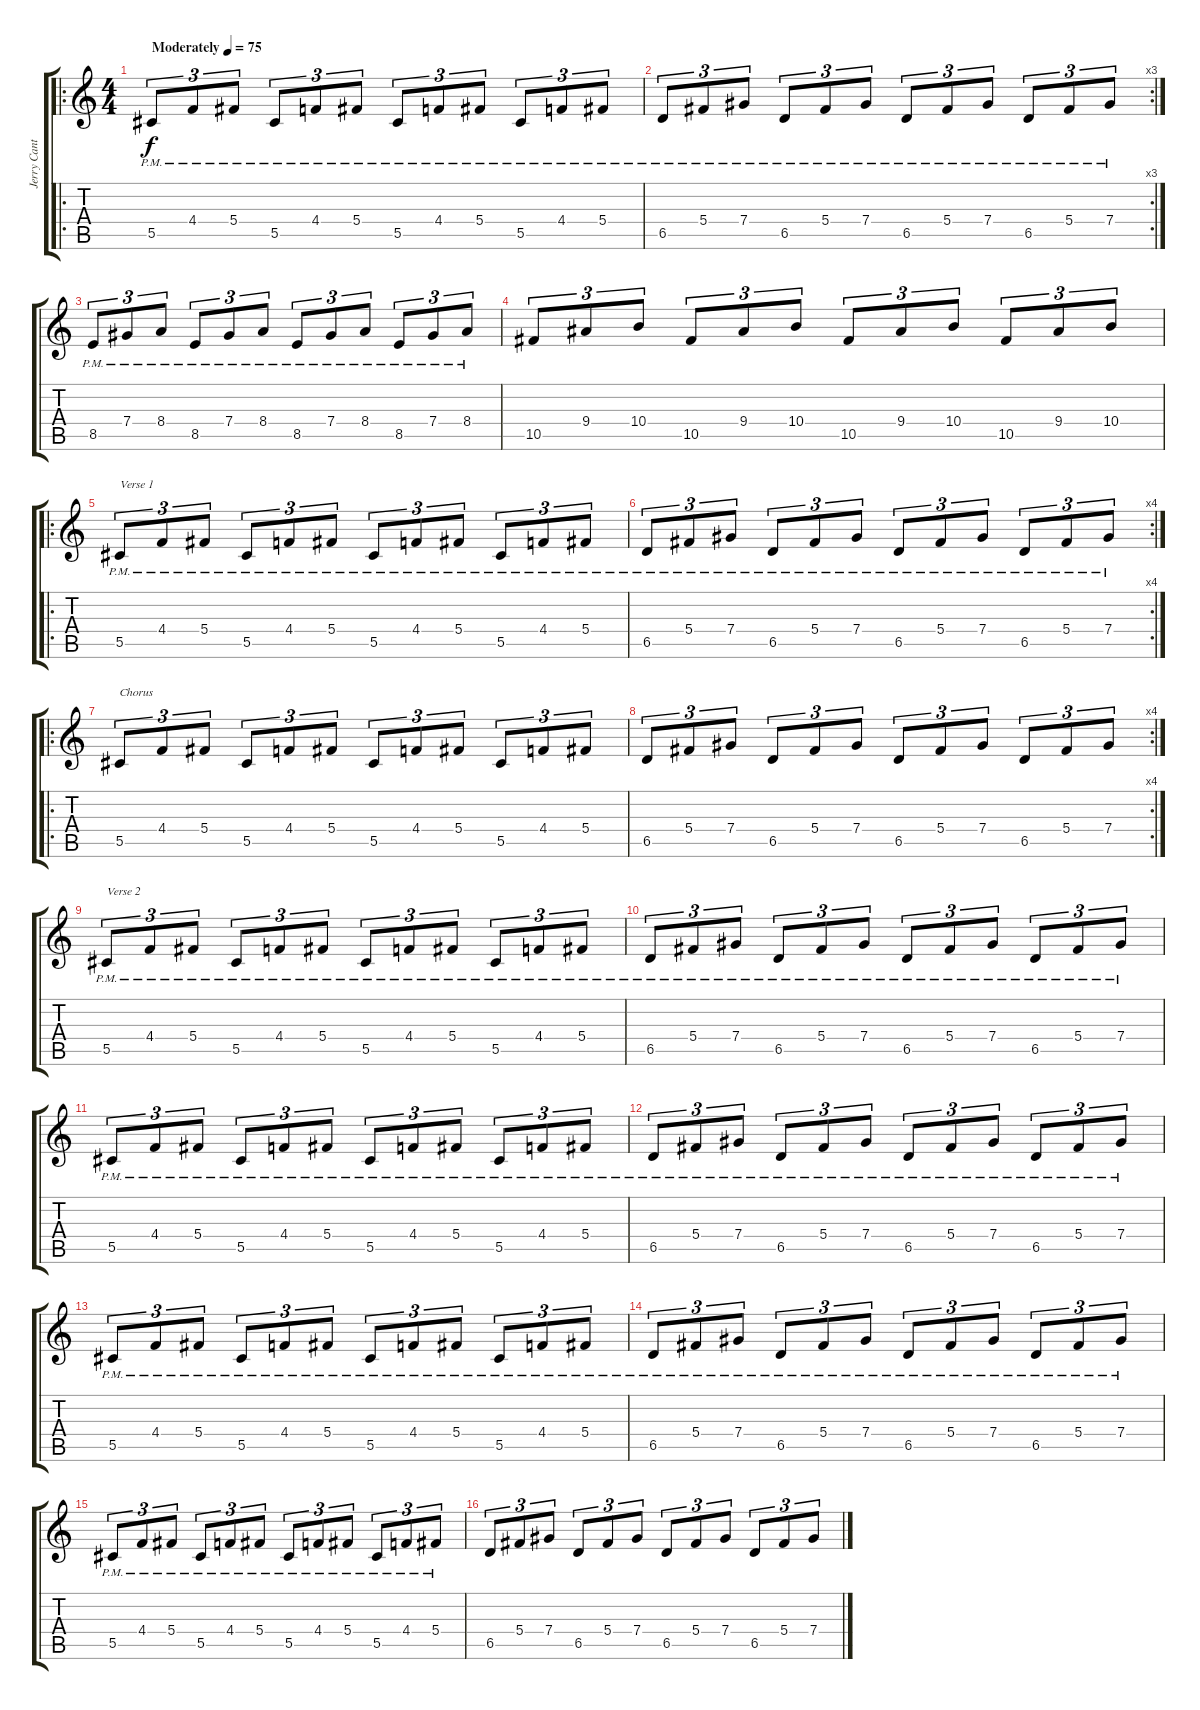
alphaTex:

\track ("Jerry Cantrell" "Jerry Cant") {instrument overdrivenguitar}
\staff {score tabs}
\tuning (Eb4 Bb3 Gb3 Db3 Ab2 Db2) {hide}
\ro
\ts (4 4)
\tempo (75 "Moderately")
\clef g2
\ks c
5.5{pm}.8{tu (3 2) dy f instrument overdrivenguitar} 4.4{pm}.8{tu (3 2)} 5.4{pm}.8{tu (3 2)} 5.5{pm}.8{tu (3 2)} 4.4{pm}.8{tu (3 2)} 5.4{pm}.8{tu (3 2)} 5.5{pm}.8{tu (3 2)} 4.4{pm}.8{tu (3 2)} 5.4{pm}.8{tu (3 2)} 5.5{pm}.8{tu (3 2)} 4.4{pm}.8{tu (3 2)} 5.4{pm}.8{tu (3 2)} |
\rc 3
6.5{pm}.8{tu (3 2)} 5.4{pm}.8{tu (3 2)} 7.4{pm}.8{tu (3 2)} 6.5{pm}.8{tu (3 2)} 5.4{pm}.8{tu (3 2)} 7.4{pm}.8{tu (3 2)} 6.5{pm}.8{tu (3 2)} 5.4{pm}.8{tu (3 2)} 7.4{pm}.8{tu (3 2)} 6.5{pm}.8{tu (3 2)} 5.4{pm}.8{tu (3 2)} 7.4{pm}.8{tu (3 2)} |
8.5{pm}.8{tu (3 2)} 7.4{pm}.8{tu (3 2)} 8.4{pm}.8{tu (3 2)} 8.5{pm}.8{tu (3 2)} 7.4{pm}.8{tu (3 2)} 8.4{pm}.8{tu (3 2)} 8.5{pm}.8{tu (3 2)} 7.4{pm}.8{tu (3 2)} 8.4{pm}.8{tu (3 2)} 8.5{pm}.8{tu (3 2)} 7.4{pm}.8{tu (3 2)} 8.4{pm}.8{tu (3 2)} |
10.5.8{tu (3 2)} 9.4.8{tu (3 2)} 10.4.8{tu (3 2)} 10.5.8{tu (3 2)} 9.4.8{tu (3 2)} 10.4.8{tu (3 2)} 10.5.8{tu (3 2)} 9.4.8{tu (3 2)} 10.4.8{tu (3 2)} 10.5.8{tu (3 2)} 9.4.8{tu (3 2)} 10.4.8{tu (3 2)} |
\ro
5.5{pm}.8{tu (3 2) txt "Verse 1"} 4.4{pm}.8{tu (3 2)} 5.4{pm}.8{tu (3 2)} 5.5{pm}.8{tu (3 2)} 4.4{pm}.8{tu (3 2)} 5.4{pm}.8{tu (3 2)} 5.5{pm}.8{tu (3 2)} 4.4{pm}.8{tu (3 2)} 5.4{pm}.8{tu (3 2)} 5.5{pm}.8{tu (3 2)} 4.4{pm}.8{tu (3 2)} 5.4{pm}.8{tu (3 2)} |
\rc 4
6.5{pm}.8{tu (3 2)} 5.4{pm}.8{tu (3 2)} 7.4{pm}.8{tu (3 2)} 6.5{pm}.8{tu (3 2)} 5.4{pm}.8{tu (3 2)} 7.4{pm}.8{tu (3 2)} 6.5{pm}.8{tu (3 2)} 5.4{pm}.8{tu (3 2)} 7.4{pm}.8{tu (3 2)} 6.5{pm}.8{tu (3 2)} 5.4{pm}.8{tu (3 2)} 7.4{pm}.8{tu (3 2)} |
\ro
5.5.8{tu (3 2) txt "Chorus"} 4.4.8{tu (3 2)} 5.4.8{tu (3 2)} 5.5.8{tu (3 2)} 4.4.8{tu (3 2)} 5.4.8{tu (3 2)} 5.5.8{tu (3 2)} 4.4.8{tu (3 2)} 5.4.8{tu (3 2)} 5.5.8{tu (3 2)} 4.4.8{tu (3 2)} 5.4.8{tu (3 2)} |
\rc 4
6.5.8{tu (3 2)} 5.4.8{tu (3 2)} 7.4.8{tu (3 2)} 6.5.8{tu (3 2)} 5.4.8{tu (3 2)} 7.4.8{tu (3 2)} 6.5.8{tu (3 2)} 5.4.8{tu (3 2)} 7.4.8{tu (3 2)} 6.5.8{tu (3 2)} 5.4.8{tu (3 2)} 7.4.8{tu (3 2)} |
5.5{pm}.8{tu (3 2) txt "Verse 2"} 4.4{pm}.8{tu (3 2)} 5.4{pm}.8{tu (3 2)} 5.5{pm}.8{tu (3 2)} 4.4{pm}.8{tu (3 2)} 5.4{pm}.8{tu (3 2)} 5.5{pm}.8{tu (3 2)} 4.4{pm}.8{tu (3 2)} 5.4{pm}.8{tu (3 2)} 5.5{pm}.8{tu (3 2)} 4.4{pm}.8{tu (3 2)} 5.4{pm}.8{tu (3 2)} |
6.5{pm}.8{tu (3 2)} 5.4{pm}.8{tu (3 2)} 7.4{pm}.8{tu (3 2)} 6.5{pm}.8{tu (3 2)} 5.4{pm}.8{tu (3 2)} 7.4{pm}.8{tu (3 2)} 6.5{pm}.8{tu (3 2)} 5.4{pm}.8{tu (3 2)} 7.4{pm}.8{tu (3 2)} 6.5{pm}.8{tu (3 2)} 5.4{pm}.8{tu (3 2)} 7.4{pm}.8{tu (3 2)} |
5.5{pm}.8{tu (3 2)} 4.4{pm}.8{tu (3 2)} 5.4{pm}.8{tu (3 2)} 5.5{pm}.8{tu (3 2)} 4.4{pm}.8{tu (3 2)} 5.4{pm}.8{tu (3 2)} 5.5{pm}.8{tu (3 2)} 4.4{pm}.8{tu (3 2)} 5.4{pm}.8{tu (3 2)} 5.5{pm}.8{tu (3 2)} 4.4{pm}.8{tu (3 2)} 5.4{pm}.8{tu (3 2)} |
6.5{pm}.8{tu (3 2)} 5.4{pm}.8{tu (3 2)} 7.4{pm}.8{tu (3 2)} 6.5{pm}.8{tu (3 2)} 5.4{pm}.8{tu (3 2)} 7.4{pm}.8{tu (3 2)} 6.5{pm}.8{tu (3 2)} 5.4{pm}.8{tu (3 2)} 7.4{pm}.8{tu (3 2)} 6.5{pm}.8{tu (3 2)} 5.4{pm}.8{tu (3 2)} 7.4{pm}.8{tu (3 2)} |
5.5{pm}.8{tu (3 2)} 4.4{pm}.8{tu (3 2)} 5.4{pm}.8{tu (3 2)} 5.5{pm}.8{tu (3 2)} 4.4{pm}.8{tu (3 2)} 5.4{pm}.8{tu (3 2)} 5.5{pm}.8{tu (3 2)} 4.4{pm}.8{tu (3 2)} 5.4{pm}.8{tu (3 2)} 5.5{pm}.8{tu (3 2)} 4.4{pm}.8{tu (3 2)} 5.4{pm}.8{tu (3 2)} |
6.5{pm}.8{tu (3 2)} 5.4{pm}.8{tu (3 2)} 7.4{pm}.8{tu (3 2)} 6.5{pm}.8{tu (3 2)} 5.4{pm}.8{tu (3 2)} 7.4{pm}.8{tu (3 2)} 6.5{pm}.8{tu (3 2)} 5.4{pm}.8{tu (3 2)} 7.4{pm}.8{tu (3 2)} 6.5{pm}.8{tu (3 2)} 5.4{pm}.8{tu (3 2)} 7.4{pm}.8{tu (3 2)} |
5.5{pm}.8{tu (3 2)} 4.4{pm}.8{tu (3 2)} 5.4{pm}.8{tu (3 2)} 5.5{pm}.8{tu (3 2)} 4.4{pm}.8{tu (3 2)} 5.4{pm}.8{tu (3 2)} 5.5{pm}.8{tu (3 2)} 4.4{pm}.8{tu (3 2)} 5.4{pm}.8{tu (3 2)} 5.5{pm}.8{tu (3 2)} 4.4{pm}.8{tu (3 2)} 5.4{pm}.8{tu (3 2)} |
6.5.8{tu (3 2)} 5.4.8{tu (3 2)} 7.4.8{tu (3 2)} 6.5.8{tu (3 2)} 5.4.8{tu (3 2)} 7.4.8{tu (3 2)} 6.5.8{tu (3 2)} 5.4.8{tu (3 2)} 7.4.8{tu (3 2)} 6.5.8{tu (3 2)} 5.4.8{tu (3 2)} 7.4.8{tu (3 2)}
